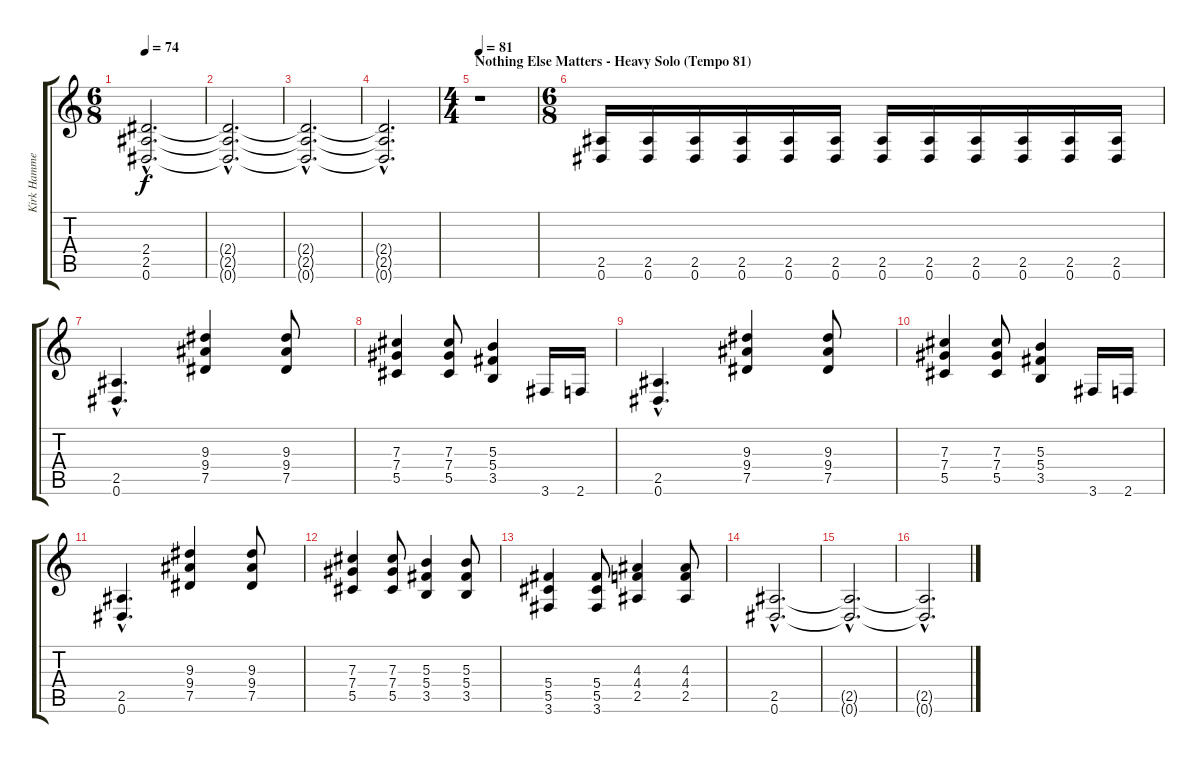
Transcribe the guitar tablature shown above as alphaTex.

\track ("Kirk Hammett (Distortion Guitar)" "Kirk Hamme") {instrument overdrivenguitar}
\staff {score tabs}
\tuning (Eb4 Bb3 Gb3 Db3 Ab2 Eb2) {hide}
\ts (6 8)
\tempo 74
\clef g2
\ks c
(2.4{hac} 2.5{hac} 0.6{hac}).2{d dy f} |
(2.4{hac t} 2.5{hac t} 0.6{hac t}).2{d} |
(2.4{hac t} 2.5{hac t} 0.6{hac t}).2{d} |
(2.4{hac t} 2.5{hac t} 0.6{hac t}).2{d} |
\ts (4 4)
\section ("" "Nothing Else Matters - Heavy Solo (Tempo 81)")
\tempo 81
r.1 |
\ts (6 8)
(2.5 0.6).16 (2.5 0.6).16 (2.5 0.6).16 (2.5 0.6).16 (2.5 0.6).16 (2.5 0.6).16 (2.5 0.6).16 (2.5 0.6).16 (2.5 0.6).16 (2.5 0.6).16 (2.5 0.6).16 (2.5 0.6).16 |
(2.5{hac} 0.6{hac}).4{d} (9.3 9.4 7.5).4 (9.3 9.4 7.5).8 |
(7.3 7.4 5.5).4 (7.3 7.4 5.5).8 (5.3 5.4 3.5).4 3.6.16 2.6.16 |
(2.5{hac} 0.6{hac}).4{d} (9.3 9.4 7.5).4 (9.3 9.4 7.5).8 |
(7.3 7.4 5.5).4 (7.3 7.4 5.5).8 (5.3 5.4 3.5).4 3.6.16 2.6.16 |
(2.5{hac} 0.6{hac}).4{d} (9.3 9.4 7.5).4 (9.3 9.4 7.5).8 |
(7.3 7.4 5.5).4 (7.3 7.4 5.5).8 (5.3 5.4 3.5).4 (5.3 5.4 3.5).8 |
(5.4 5.5 3.6).4 (5.4 5.5 3.6).8 (4.3 4.4 2.5).4 (4.3 4.4 2.5).8 |
(2.5{hac} 0.6{hac}).2{d} |
(2.5{hac t} 0.6{hac t}).2{d} |
(2.5{hac t} 0.6{hac t}).2{d}
